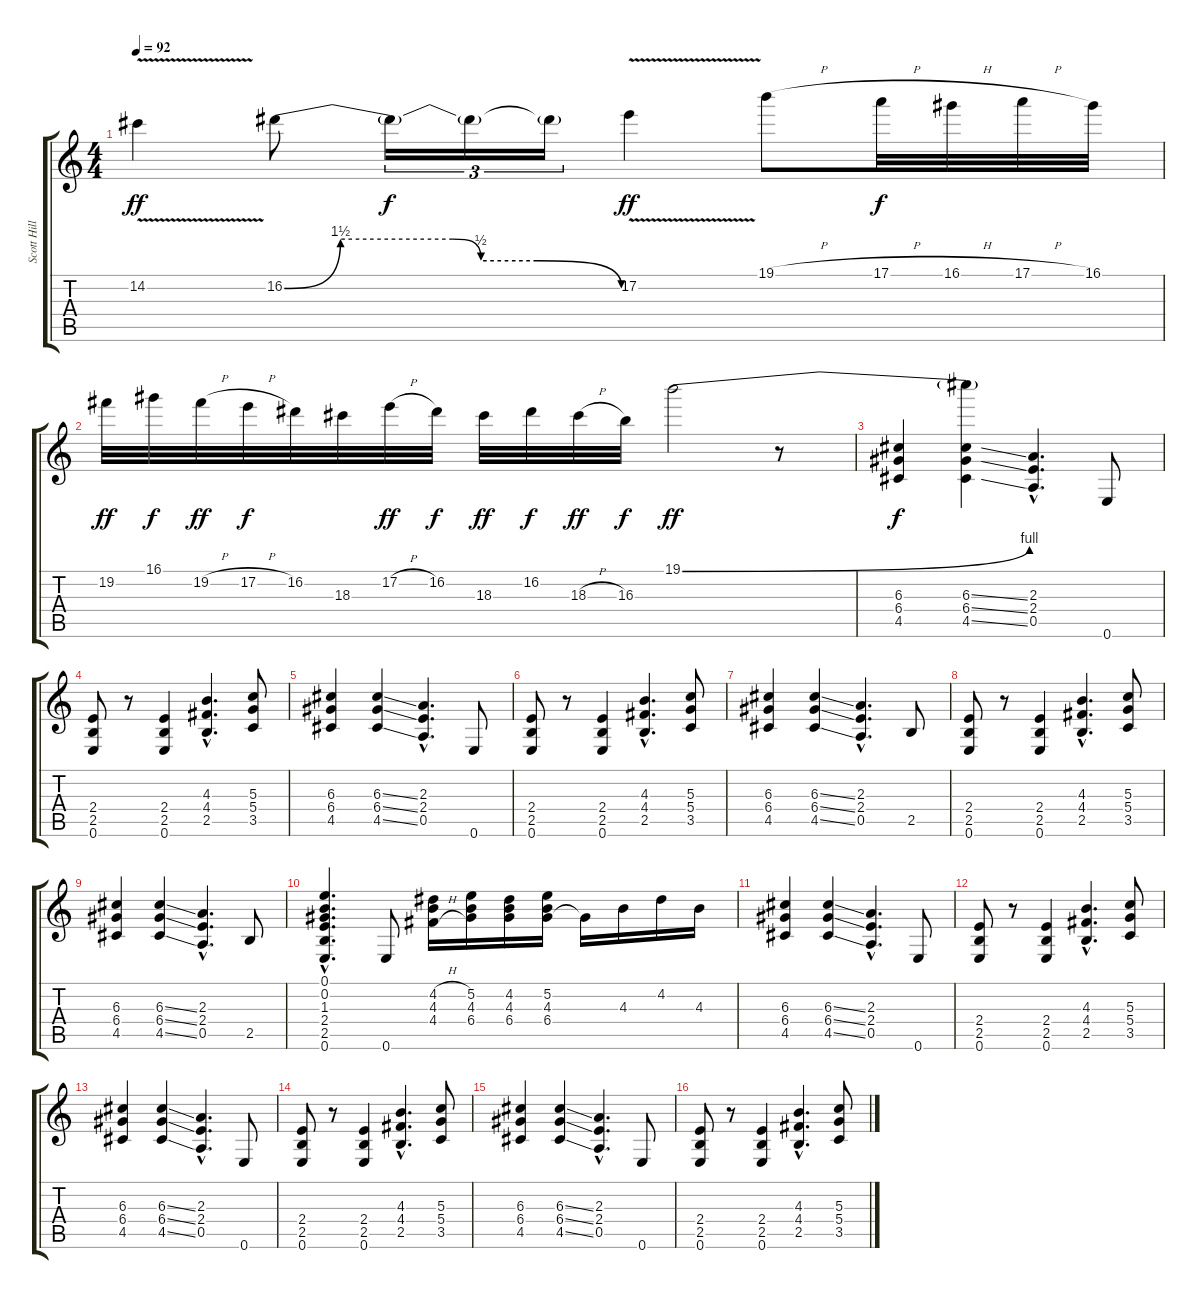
\track ("Scott Hill" "Scott Hill") {instrument overdrivenguitar}
\staff {score tabs}
\tuning (E4 B3 G3 D3 A2 E2) {hide}
\ts (4 4)
\tempo 92
\clef g2
\ks c
14.2{v}.4{dy ff} 16.2{be (custom 0 0 10 6 30 6 35 2 45 2 60 0)}.8 16.2{t}.16{tu (3 2) dy f} 16.2{t}.16{tu (3 2)} 16.2{t}.16{tu (3 2)} 17.2{v}.4{dy ff} 19.1{h}.8 17.1{h}.32{dy f} 16.1{h}.32 17.1{h}.32 16.1.32 |
19.2.32{dy ff} 16.1.32{dy f} 19.2{h}.32{dy ff} 17.2{h}.32{dy f} 16.2.32 18.3.32 17.2{h}.32{dy ff} 16.2.32{dy f} 18.3.32{dy ff} 16.2.32{dy f} 18.3{h}.32{dy ff} 16.3.32{dy f} 19.1{be (bend 0 0 60 4)}.2{dy ff} r.8 |
(6.3 6.4 4.5).4{dy f} (19.1{t} 6.3{ss} 6.4{ss} 4.5{ss}).4 (2.3{hac} 2.4{hac} 0.5{hac}).4{d} 0.6.8 |
(2.4 2.5 0.6).8 r.8 (2.4 2.5 0.6).4 (4.3{hac} 4.4{hac} 2.5{hac}).4{d} (5.3 5.4 3.5).8 |
(6.3 6.4 4.5).4 (6.3{ss} 6.4{ss} 4.5{ss}).4 (2.3{hac} 2.4{hac} 0.5{hac}).4{d} 0.6.8 |
(2.4 2.5 0.6).8 r.8 (2.4 2.5 0.6).4 (4.3{hac} 4.4{hac} 2.5{hac}).4{d} (5.3 5.4 3.5).8 |
(6.3 6.4 4.5).4 (6.3{ss} 6.4{ss} 4.5{ss}).4 (2.3{hac} 2.4{hac} 0.5{hac}).4{d} 2.5.8 |
(2.4 2.5 0.6).8 r.8 (2.4 2.5 0.6).4 (4.3{hac} 4.4{hac} 2.5{hac}).4{d} (5.3 5.4 3.5).8 |
(6.3 6.4 4.5).4 (6.3{ss} 6.4{ss} 4.5{ss}).4 (2.3{hac} 2.4{hac} 0.5{hac}).4{d} 2.5.8 |
(0.1{hac} 0.2{hac} 1.3{hac} 2.4{hac} 2.5{hac} 0.6{hac}).4{d} 0.6.8 (4.2{h} 4.3 4.4{h}).16 (5.2 4.3 6.4).16 (4.2 4.3 6.4).16 (5.2 4.3 6.4).16 6.4{t}.16 4.3.16 4.2.16 4.3.16 |
(6.3 6.4 4.5).4 (6.3{ss} 6.4{ss} 4.5{ss}).4 (2.3{hac} 2.4{hac} 0.5{hac}).4{d} 0.6.8 |
(2.4 2.5 0.6).8 r.8 (2.4 2.5 0.6).4 (4.3{hac} 4.4{hac} 2.5{hac}).4{d} (5.3 5.4 3.5).8 |
(6.3 6.4 4.5).4 (6.3{ss} 6.4{ss} 4.5{ss}).4 (2.3{hac} 2.4{hac} 0.5{hac}).4{d} 0.6.8 |
(2.4 2.5 0.6).8 r.8 (2.4 2.5 0.6).4 (4.3{hac} 4.4{hac} 2.5{hac}).4{d} (5.3 5.4 3.5).8 |
(6.3 6.4 4.5).4 (6.3{ss} 6.4{ss} 4.5{ss}).4 (2.3{hac} 2.4{hac} 0.5{hac}).4{d} 0.6.8 |
(2.4 2.5 0.6).8 r.8 (2.4 2.5 0.6).4 (4.3{hac} 4.4{hac} 2.5{hac}).4{d} (5.3 5.4 3.5).8
